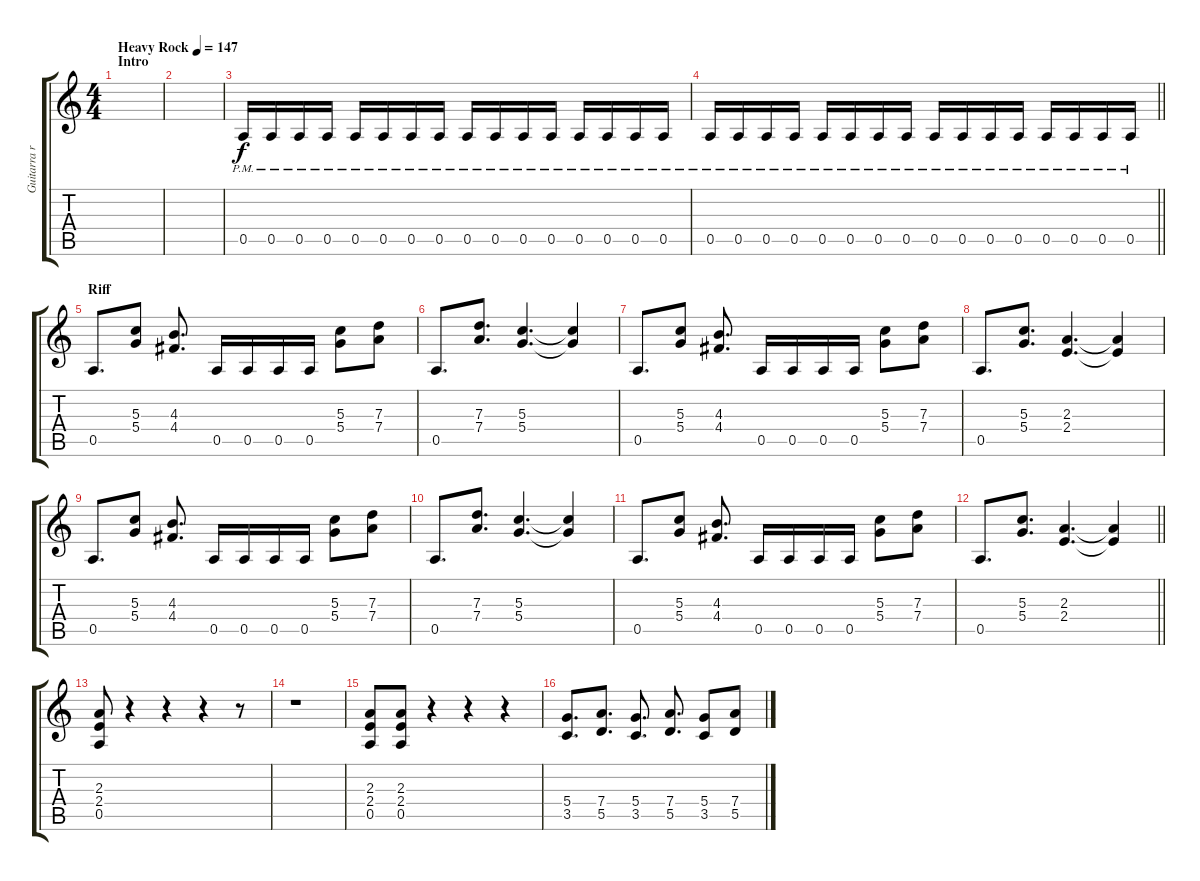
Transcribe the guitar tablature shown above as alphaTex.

\track ("Guitarra rítmica" "Guitarra r") {instrument distortionguitar}
\staff {score tabs}
\tuning (E4 B3 G3 D3 A2 E2) {hide}
\ts (4 4)
\section ("" "Intro")
\tempo (147 "Heavy Rock")
\clef g2
\ks c
|
|
0.5{pm}.16 0.5{pm}.16 0.5{pm}.16 0.5{pm}.16 0.5{pm}.16 0.5{pm}.16 0.5{pm}.16 0.5{pm}.16 0.5{pm}.16 0.5{pm}.16 0.5{pm}.16 0.5{pm}.16 0.5{pm}.16 0.5{pm}.16 0.5{pm}.16 0.5{pm}.16 |
\barLineRight lightlight
0.5{pm}.16 0.5{pm}.16 0.5{pm}.16 0.5{pm}.16 0.5{pm}.16 0.5{pm}.16 0.5{pm}.16 0.5{pm}.16 0.5{pm}.16 0.5{pm}.16 0.5{pm}.16 0.5{pm}.16 0.5{pm}.16 0.5{pm}.16 0.5{pm}.16 0.5{pm}.16 |
\section ("" "Riff")
0.5.8{d} (5.3 5.4).8 (4.3 4.4).8{d} 0.5.16 0.5.16 0.5.16 0.5.16 (5.3 5.4).8 (7.3 7.4).8 |
0.5.8{d} (7.3 7.4).8{d} (5.3 5.4).4{d} (5.3{t} 5.4{t}).4 |
0.5.8{d} (5.3 5.4).8 (4.3 4.4).8{d} 0.5.16 0.5.16 0.5.16 0.5.16 (5.3 5.4).8 (7.3 7.4).8 |
0.5.8{d} (5.3 5.4).8{d} (2.3 2.4).4{d} (2.3{t} 2.4{t}).4 |
0.5.8{d} (5.3 5.4).8 (4.3 4.4).8{d} 0.5.16 0.5.16 0.5.16 0.5.16 (5.3 5.4).8 (7.3 7.4).8 |
0.5.8{d} (7.3 7.4).8{d} (5.3 5.4).4{d} (5.3{t} 5.4{t}).4 |
0.5.8{d} (5.3 5.4).8 (4.3 4.4).8{d} 0.5.16 0.5.16 0.5.16 0.5.16 (5.3 5.4).8 (7.3 7.4).8 |
\barLineRight lightlight
0.5.8{d} (5.3 5.4).8{d} (2.3 2.4).4{d} (2.3{t} 2.4{t}).4 |
\section ("" "")
(2.3 2.4 0.5).8 r.4 r.4 r.4 r.8 |
r.1 |
(2.3 2.4 0.5).8 (2.3 2.4 0.5).8 r.4 r.4 r.4 |
(5.4 3.5).8{d} (7.4 5.5).8{d} (5.4 3.5).8{d} (7.4 5.5).8{d} (5.4 3.5).8 (7.4 5.5).8
